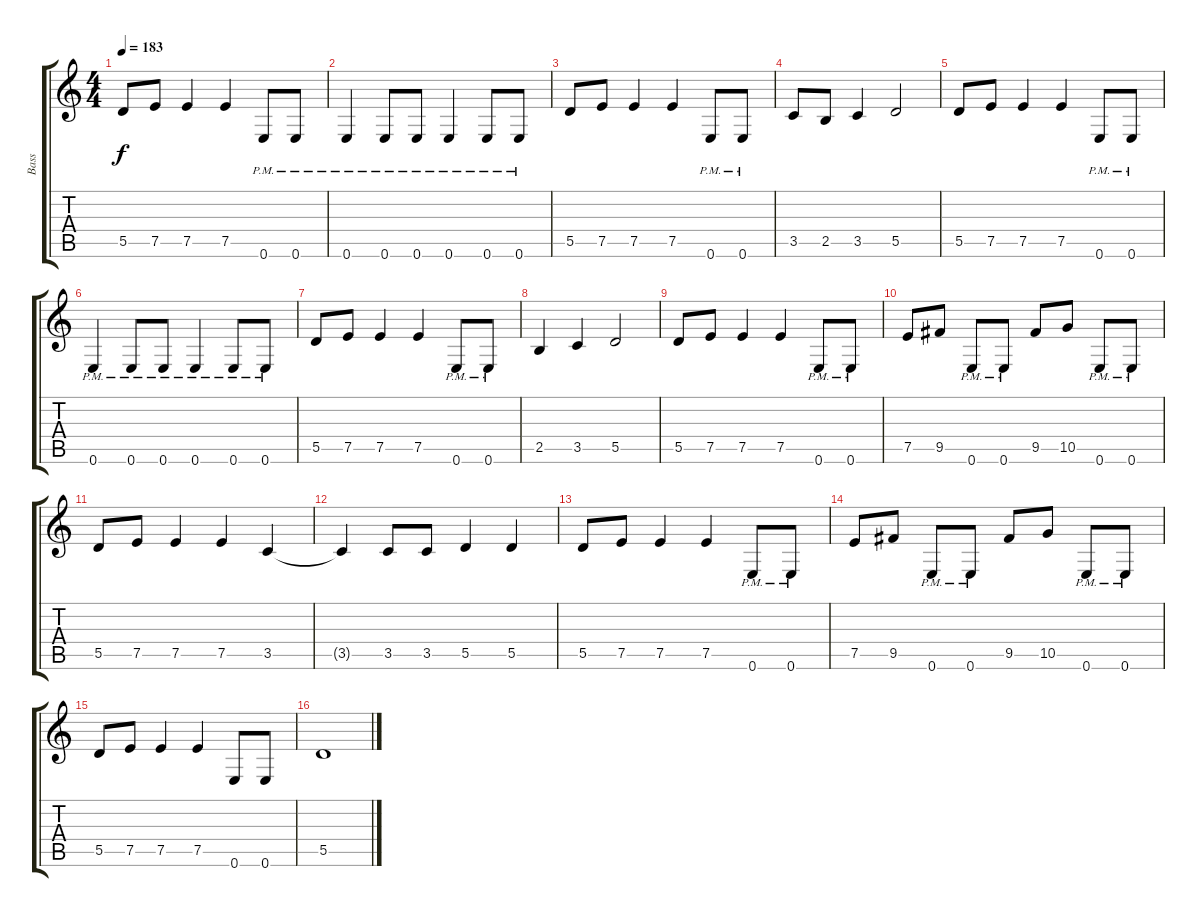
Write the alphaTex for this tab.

\track ("Bass" "Bass") {instrument electricbasspick}
\staff {score tabs}
\tuning (E4 B3 G3 D3 A2 E2) {hide}
\ts (4 4)
\tempo 183
\clef g2
\ks c
5.5.8{dy f} 7.5.8 7.5.4 7.5.4 0.6{pm}.8 0.6{pm}.8 |
0.6{pm}.4 0.6{pm}.8 0.6{pm}.8 0.6{pm}.4 0.6{pm}.8 0.6{pm}.8 |
5.5.8 7.5.8 7.5.4 7.5.4 0.6{pm}.8 0.6{pm}.8 |
3.5.8 2.5.8 3.5.4 5.5.2 |
5.5.8 7.5.8 7.5.4 7.5.4 0.6{pm}.8 0.6{pm}.8 |
0.6{pm}.4 0.6{pm}.8 0.6{pm}.8 0.6{pm}.4 0.6{pm}.8 0.6{pm}.8 |
5.5.8 7.5.8 7.5.4 7.5.4 0.6{pm}.8 0.6{pm}.8 |
2.5.4 3.5.4 5.5.2 |
5.5.8 7.5.8 7.5.4 7.5.4 0.6{pm}.8 0.6{pm}.8 |
7.5.8 9.5.8 0.6{pm}.8 0.6{pm}.8 9.5.8 10.5.8 0.6{pm}.8 0.6{pm}.8 |
5.5.8 7.5.8 7.5.4 7.5.4 3.5.4 |
3.5{t}.4 3.5.8 3.5.8 5.5.4 5.5.4 |
5.5.8 7.5.8 7.5.4 7.5.4 0.6{pm}.8 0.6{pm}.8 |
7.5.8 9.5.8 0.6{pm}.8 0.6{pm}.8 9.5.8 10.5.8 0.6{pm}.8 0.6{pm}.8 |
5.5.8 7.5.8 7.5.4 7.5.4 0.6.8 0.6.8 |
5.5.1
